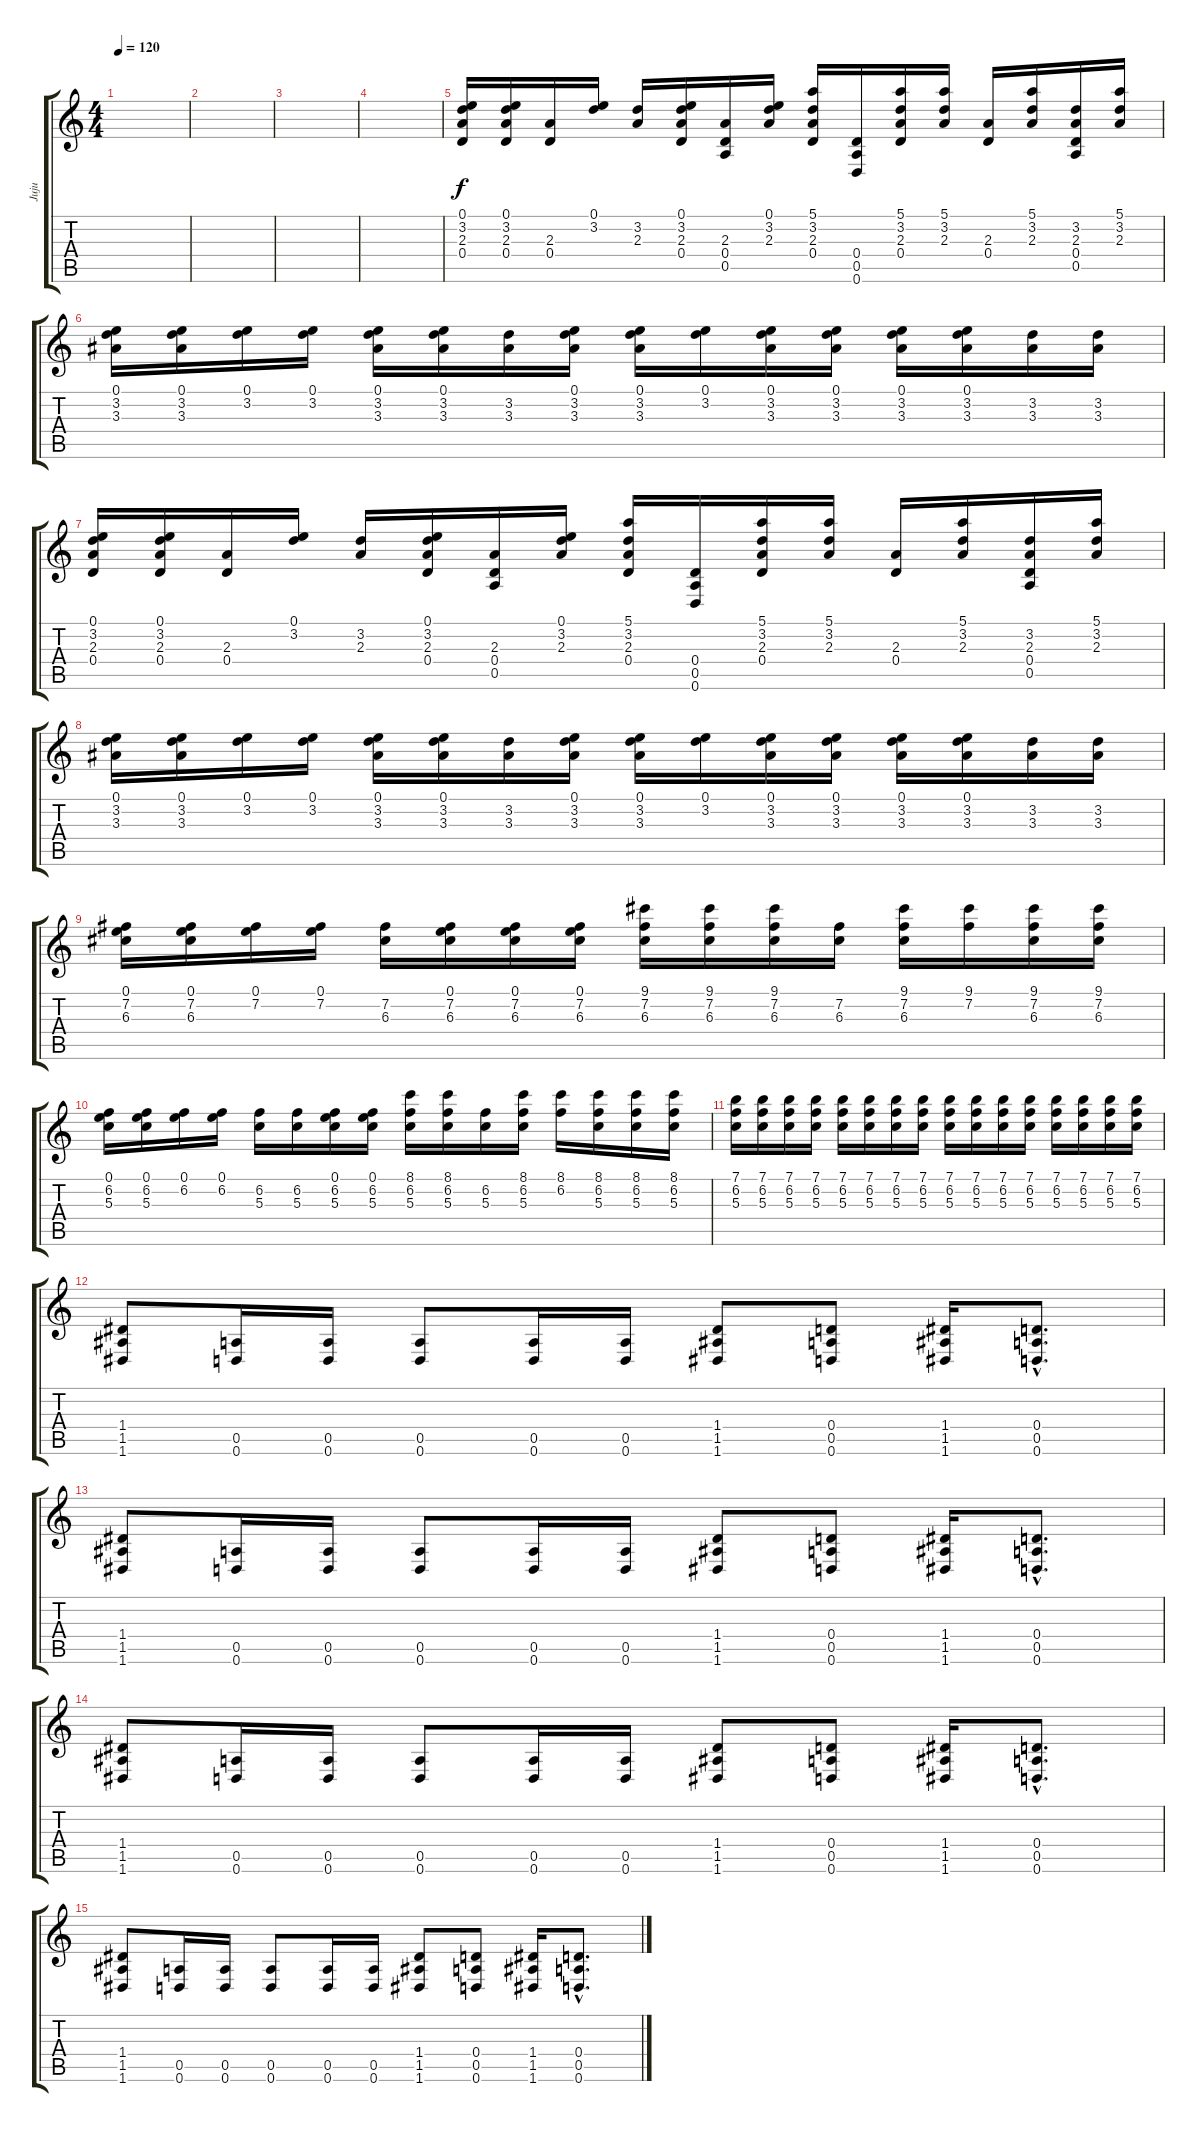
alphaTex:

\track ("Juju" "Juju") {instrument distortionguitar}
\staff {score tabs}
\tuning (E4 B3 G3 D3 A2 D2) {hide}
\ts (4 4)
\tempo 120
\clef g2
\ks c
|
|
|
|
(0.1 3.2 2.3 0.4).16 (0.1 3.2 2.3 0.4).16 (2.3 0.4).16 (0.1 3.2).16 (3.2 2.3).16 (0.1 3.2 2.3 0.4).16 (2.3 0.4 0.5).16 (0.1 3.2 2.3).16 (5.1 3.2 2.3 0.4).16 (0.4 0.5 0.6).16 (5.1 3.2 2.3 0.4).16 (5.1 3.2 2.3).16 (2.3 0.4).16 (5.1 3.2 2.3).16 (3.2 2.3 0.4 0.5).16 (5.1 3.2 2.3).16 |
(0.1 3.2 3.3).16 (0.1 3.2 3.3).16 (0.1 3.2).16 (0.1 3.2).16 (0.1 3.2 3.3).16 (0.1 3.2 3.3).16 (3.2 3.3).16 (0.1 3.2 3.3).16 (0.1 3.2 3.3).16 (0.1 3.2).16 (0.1 3.2 3.3).16 (0.1 3.2 3.3).16 (0.1 3.2 3.3).16 (0.1 3.2 3.3).16 (3.2 3.3).16 (3.2 3.3).16 |
(0.1 3.2 2.3 0.4).16 (0.1 3.2 2.3 0.4).16 (2.3 0.4).16 (0.1 3.2).16 (3.2 2.3).16 (0.1 3.2 2.3 0.4).16 (2.3 0.4 0.5).16 (0.1 3.2 2.3).16 (5.1 3.2 2.3 0.4).16 (0.4 0.5 0.6).16 (5.1 3.2 2.3 0.4).16 (5.1 3.2 2.3).16 (2.3 0.4).16 (5.1 3.2 2.3).16 (3.2 2.3 0.4 0.5).16 (5.1 3.2 2.3).16 |
(0.1 3.2 3.3).16 (0.1 3.2 3.3).16 (0.1 3.2).16 (0.1 3.2).16 (0.1 3.2 3.3).16 (0.1 3.2 3.3).16 (3.2 3.3).16 (0.1 3.2 3.3).16 (0.1 3.2 3.3).16 (0.1 3.2).16 (0.1 3.2 3.3).16 (0.1 3.2 3.3).16 (0.1 3.2 3.3).16 (0.1 3.2 3.3).16 (3.2 3.3).16 (3.2 3.3).16 |
(0.1 7.2 6.3).16 (0.1 7.2 6.3).16 (0.1 7.2).16 (0.1 7.2).16 (7.2 6.3).16 (0.1 7.2 6.3).16 (0.1 7.2 6.3).16 (0.1 7.2 6.3).16 (9.1 7.2 6.3).16 (9.1 7.2 6.3).16 (9.1 7.2 6.3).16 (7.2 6.3).16 (9.1 7.2 6.3).16 (9.1 7.2).16 (9.1 7.2 6.3).16 (9.1 7.2 6.3).16 |
(0.1 6.2 5.3).16 (0.1 6.2 5.3).16 (0.1 6.2).16 (0.1 6.2).16 (6.2 5.3).16 (6.2 5.3).16 (0.1 6.2 5.3).16 (0.1 6.2 5.3).16 (8.1 6.2 5.3).16 (8.1 6.2 5.3).16 (6.2 5.3).16 (8.1 6.2 5.3).16 (8.1 6.2).16 (8.1 6.2 5.3).16 (8.1 6.2 5.3).16 (8.1 6.2 5.3).16 |
(7.1 6.2 5.3).16 (7.1 6.2 5.3).16 (7.1 6.2 5.3).16 (7.1 6.2 5.3).16 (7.1 6.2 5.3).16 (7.1 6.2 5.3).16 (7.1 6.2 5.3).16 (7.1 6.2 5.3).16 (7.1 6.2 5.3).16 (7.1 6.2 5.3).16 (7.1 6.2 5.3).16 (7.1 6.2 5.3).16 (7.1 6.2 5.3).16 (7.1 6.2 5.3).16 (7.1 6.2 5.3).16 (7.1 6.2 5.3).16 |
(1.4 1.5 1.6).8 (0.5 0.6).16 (0.5 0.6).16 (0.5 0.6).8 (0.5 0.6).16 (0.5 0.6).16 (1.4 1.5 1.6).8 (0.4 0.5 0.6).8 (1.4 1.5 1.6).16 (0.4{hac} 0.5{hac} 0.6{hac}).8{d} |
(1.4 1.5 1.6).8 (0.5 0.6).16 (0.5 0.6).16 (0.5 0.6).8 (0.5 0.6).16 (0.5 0.6).16 (1.4 1.5 1.6).8 (0.4 0.5 0.6).8 (1.4 1.5 1.6).16 (0.4{hac} 0.5{hac} 0.6{hac}).8{d} |
(1.4 1.5 1.6).8 (0.5 0.6).16 (0.5 0.6).16 (0.5 0.6).8 (0.5 0.6).16 (0.5 0.6).16 (1.4 1.5 1.6).8 (0.4 0.5 0.6).8 (1.4 1.5 1.6).16 (0.4{hac} 0.5{hac} 0.6{hac}).8{d} |
(1.4 1.5 1.6).8 (0.5 0.6).16 (0.5 0.6).16 (0.5 0.6).8 (0.5 0.6).16 (0.5 0.6).16 (1.4 1.5 1.6).8 (0.4 0.5 0.6).8 (1.4 1.5 1.6).16 (0.4{hac} 0.5{hac} 0.6{hac}).8{d}
